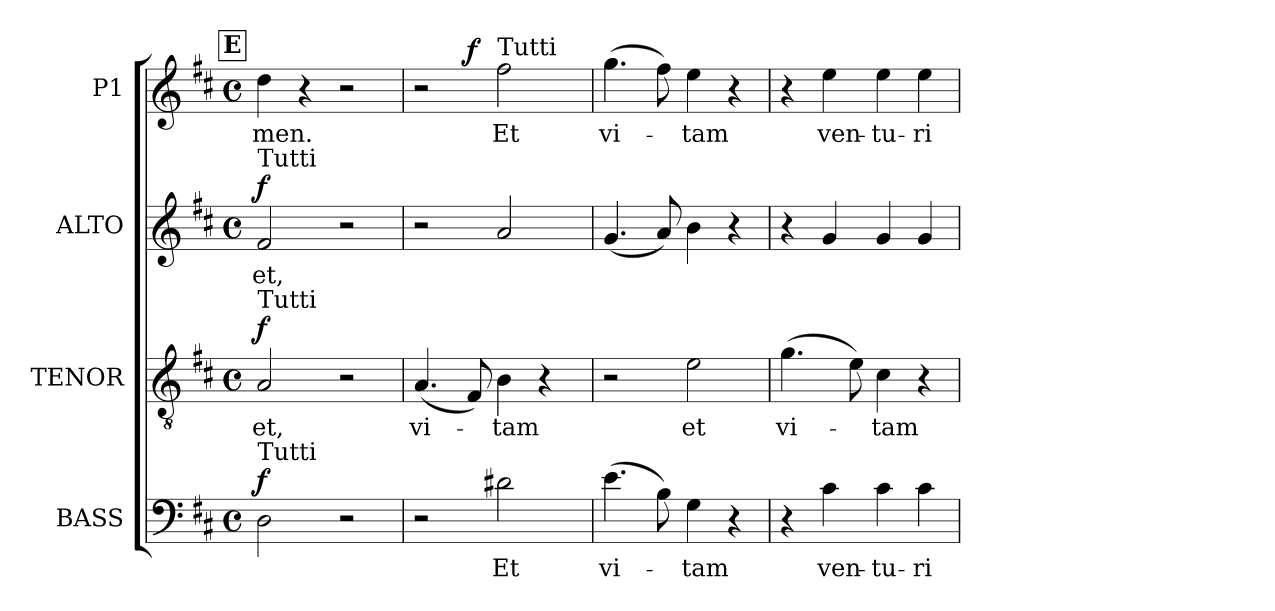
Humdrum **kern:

**kern	**text	**dynam	**kern	**text	**dynam	**kern	**text	**dynam	**kern	**text	**dynam
*part4	*part4	*part4	*part3	*part3	*part3	*part2	*part2	*part2	*part1	*part1	*part1
*staff4	*staff4	*staff4	*staff3	*staff3	*staff3	*staff2	*staff2	*staff2	*staff1	*staff1	*staff1
*I"BASS	*	*	*I"TENOR	*	*	*I"ALTO	*	*	*I"P1	*	*
!!LO:LB:g=z
*clefF4	*	*	*clefGv2	*	*	*clefG2	*	*	*clefG2	*	*
*	*	*	*ITrd7c12	*	*	*	*	*	*	*	*
*k[f#c#]	*	*	*k[f#c#]	*	*	*k[f#c#]	*	*	*k[f#c#]	*	*
*D:	*	*	*D:	*	*	*D:	*	*	*D:	*	*
*M4/4	*	*	*M4/4	*	*	*M4/4	*	*	*M4/4	*	*
*met(c)	*	*	*met(c)	*	*	*met(c)	*	*	*met(c)	*	*
!!LO:REH:place=s1:B:color=#000000:enc=box:fs=17.1407:t=E
=76	=76	=76	=76	=76	=76	=76	=76	=76	=76	=76	=76
!	!	!	!	!LO:LY:b:color=#000000	!	!	!	!	!	!	!
!	!	!	!	!	!	!	!LO:LY:b:color=#000000	!	!	!	!
!	!	!	!	!	!	!LO:TX:a:t=Tutti	!	!	!	!	!
!	!	!	!LO:TX:a:t=Tutti	!	!	!	!	!	!	!	!
!LO:TX:a:t=Tutti	!	!	!	!	!	!	!	!	!	!	!
!	!	!	!	!	!	!	!	!	!	!LO:LY:b:color=#000000	!
2Di\	.	f	2AAi/	et,	f	2f#i/	et,	f	4ddi\	-men.	.
.	.	.	.	.	.	.	.	.	4r	.	.
2r	.	.	2r	.	.	2r	.	.	2r	.	.
=77	=77	=77	=77	=77	=77	=77	=77	=77	=77	=77	=77
!	!	!	!	!LO:LY:b:color=#000000	!	!	!	!	!	!	!
*	*	*	*	*	*	*	*	*	*^	*	*
2r	.	.	(4.AAi/	vi-	.	2r	.	.	2r	4.ryy	.	.
.	.	.	8FF#i/)	.	.	.	.	.	.	2ryy	.	f
!	!LO:LY:b:color=#000000	!	!	!	!	!	!	!	!	!	!	!
!	!	!	!	!LO:LY:b:color=#000000	!	!	!	!	!	!	!	!
!	!	!	!	!	!	!	!	!	!LO:TX:a:t=Tutti	!	!	!
!	!	!	!	!	!	!	!	!	!	!	!LO:LY:b:color=#000000	!
2d#Xi\	Et	.	4BBi\	-tam	.	2ai/	.	.	2ff#i\	.	Et	.
.	.	.	4r	.	.	.	.	.	.	.	.	.
.	.	.	.	.	.	.	.	.	.	8ryy	.	.
*	*	*	*	*	*	*	*	*	*v	*v	*	*
=78	=78	=78	=78	=78	=78	=78	=78	=78	=78	=78	=78
*	*	*	*	*	*	*	*	*	*^	*	*
!	!LO:LY:b:color=#000000	!	!	!	!	!	!	!	!	!	!	!
*	*	*	*	*	*	*	*	*	*v	*v	*	*
*	*	*	*	*	*	*	*	*	*^	*	*
!	!	!	!	!	!	!	!	!	!	!	!LO:LY:b:color=#000000	!
*	*	*	*	*	*	*	*	*	*v	*v	*	*
(4.ei\	vi-	.	2r	.	.	(4.gi/	.	.	(4.ggi\	vi-	.
8Bi\)	.	.	.	.	.	8ai/)	.	.	8ff#i\)	.	.
!	!LO:LY:b:color=#000000	!	!	!	!	!	!	!	!	!	!
!	!	!	!	!LO:LY:b:color=#000000	!	!	!	!	!	!	!
!	!	!	!	!	!	!	!	!	!	!LO:LY:b:color=#000000	!
4Gi\	-tam	.	2Ei\	et	.	4bi\	.	.	4eei\	-tam	.
4r	.	.	.	.	.	4r	.	.	4r	.	.
=79	=79	=79	=79	=79	=79	=79	=79	=79	=79	=79	=79
!	!	!	!	!LO:LY:b:color=#000000	!	!	!	!	!	!	!
4r	.	.	(4.Gi\	vi-	.	4r	.	.	4r	.	.
!	!LO:LY:b:color=#000000	!	!	!	!	!	!	!	!	!	!
!	!	!	!	!	!	!	!	!	!	!LO:LY:b:color=#000000	!
4c#i\	ven-	.	.	.	.	4gi/	.	.	4eei\	ven-	.
.	.	.	8Ei\)	.	.	.	.	.	.	.	.
!	!LO:LY:b:color=#000000	!	!	!	!	!	!	!	!	!	!
!	!	!	!	!LO:LY:b:color=#000000	!	!	!	!	!	!	!
!	!	!	!	!	!	!	!	!	!	!LO:LY:b:color=#000000	!
4c#i\	-tu-	.	4C#i\	-tam	.	4gi/	.	.	4eei\	-tu-	.
!	!LO:LY:b:color=#000000	!	!	!	!	!	!	!	!	!	!
!	!	!	!	!	!	!	!	!	!	!LO:LY:b:color=#000000	!
4c#i\	-ri	.	4r	.	.	4gi/	.	.	4eei\	-ri	.
=	=	=	=	=	=	=	=	=	=	=	=
*-	*-	*-	*-	*-	*-	*-	*-	*-	*-	*-	*-
